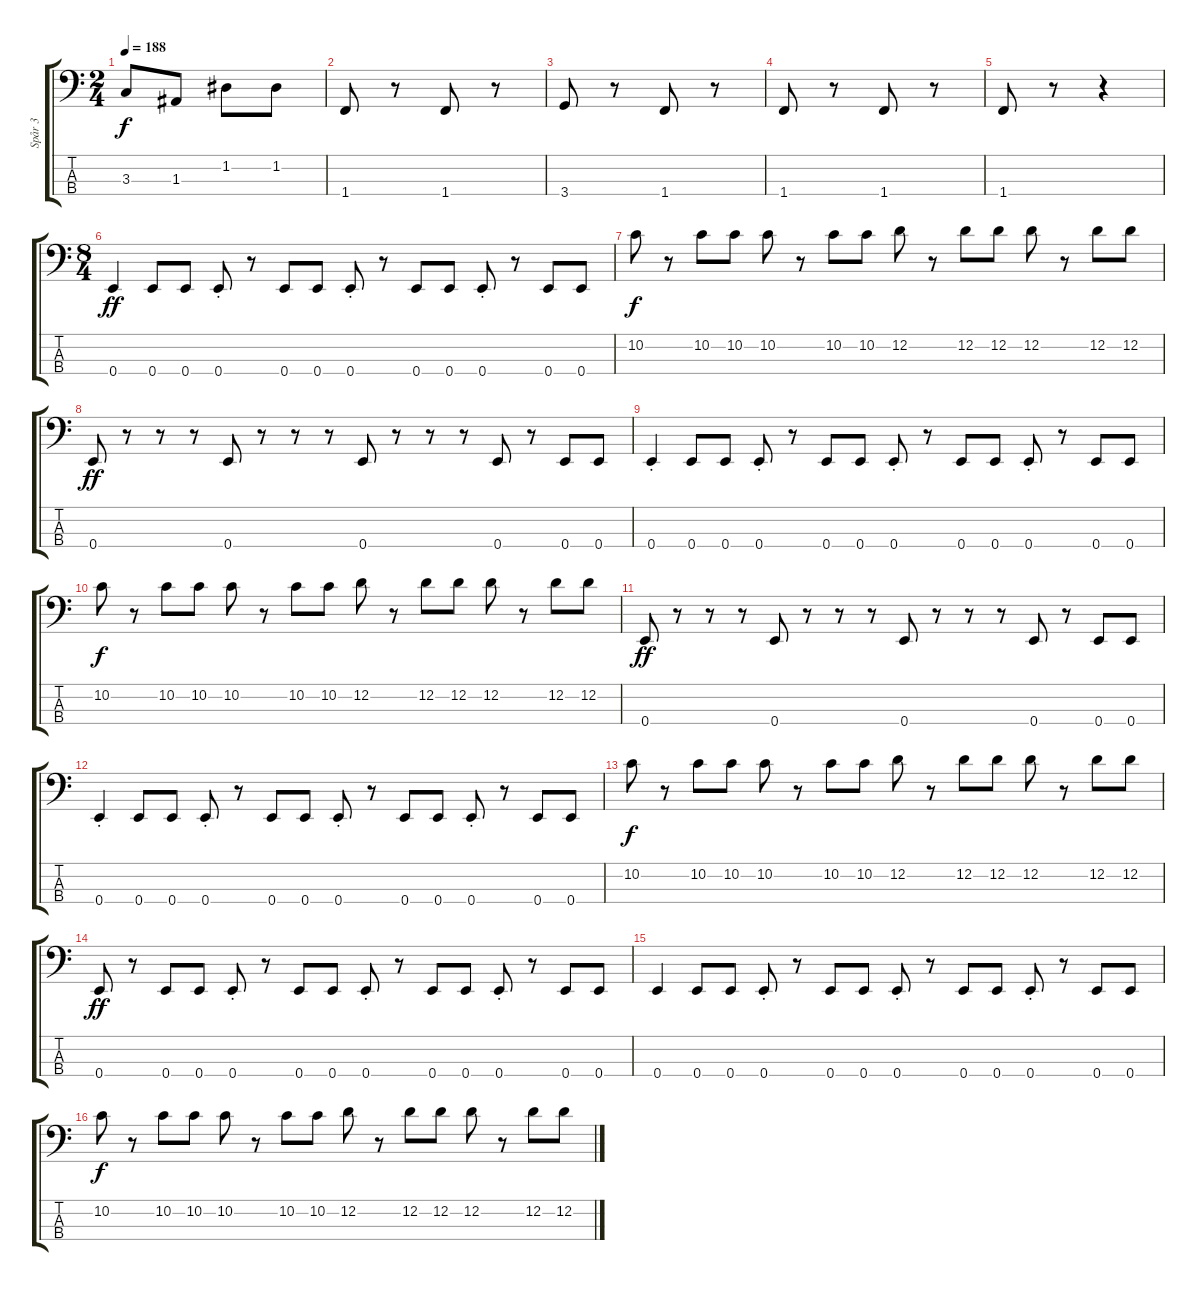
\track ("Spår 3" "Spår 3") {instrument electricbassfinger}
\staff {score tabs}
\tuning (G2 D2 A1 E1) {hide}
\ts (2 4)
\tempo 188
\clef f4
\ks c
3.3.8{dy f} 1.3.8 1.2.8 1.2.8 |
1.4.8 r.8 1.4.8 r.8 |
3.4.8 r.8 1.4.8 r.8 |
1.4.8 r.8 1.4.8 r.8 |
1.4.8 r.8 r.4 |
\ts (8 4)
0.4.4{dy ff} 0.4.8 0.4.8 0.4{st}.8 r.8 0.4.8 0.4.8 0.4{st}.8 r.8 0.4.8 0.4.8 0.4{st}.8 r.8 0.4.8 0.4.8 |
10.2.8{dy f} r.8 10.2.8 10.2.8 10.2.8 r.8 10.2.8 10.2.8 12.2.8 r.8 12.2.8 12.2.8 12.2.8 r.8 12.2.8 12.2.8 |
0.4.8{dy ff} r.8 r.8 r.8 0.4.8 r.8 r.8 r.8 0.4.8 r.8 r.8 r.8 0.4.8 r.8 0.4.8 0.4.8 |
0.4{st}.4 0.4.8 0.4.8 0.4{st}.8 r.8 0.4.8 0.4.8 0.4{st}.8 r.8 0.4.8 0.4.8 0.4{st}.8 r.8 0.4.8 0.4.8 |
10.2.8{dy f} r.8 10.2.8 10.2.8 10.2.8 r.8 10.2.8 10.2.8 12.2.8 r.8 12.2.8 12.2.8 12.2.8 r.8 12.2.8 12.2.8 |
0.4.8{dy ff} r.8 r.8 r.8 0.4.8 r.8 r.8 r.8 0.4.8 r.8 r.8 r.8 0.4.8 r.8 0.4.8 0.4.8 |
0.4{st}.4 0.4.8 0.4.8 0.4{st}.8 r.8 0.4.8 0.4.8 0.4{st}.8 r.8 0.4.8 0.4.8 0.4{st}.8 r.8 0.4.8 0.4.8 |
10.2.8{dy f} r.8 10.2.8 10.2.8 10.2.8 r.8 10.2.8 10.2.8 12.2.8 r.8 12.2.8 12.2.8 12.2.8 r.8 12.2.8 12.2.8 |
0.4{st}.8{dy ff} r.8 0.4.8 0.4.8 0.4{st}.8 r.8 0.4.8 0.4.8 0.4{st}.8 r.8 0.4.8 0.4.8 0.4{st}.8 r.8 0.4.8 0.4.8 |
0.4.4 0.4.8 0.4.8 0.4{st}.8 r.8 0.4.8 0.4.8 0.4{st}.8 r.8 0.4.8 0.4.8 0.4{st}.8 r.8 0.4.8 0.4.8 |
10.2.8{dy f} r.8 10.2.8 10.2.8 10.2.8 r.8 10.2.8 10.2.8 12.2.8 r.8 12.2.8 12.2.8 12.2.8 r.8 12.2.8 12.2.8
